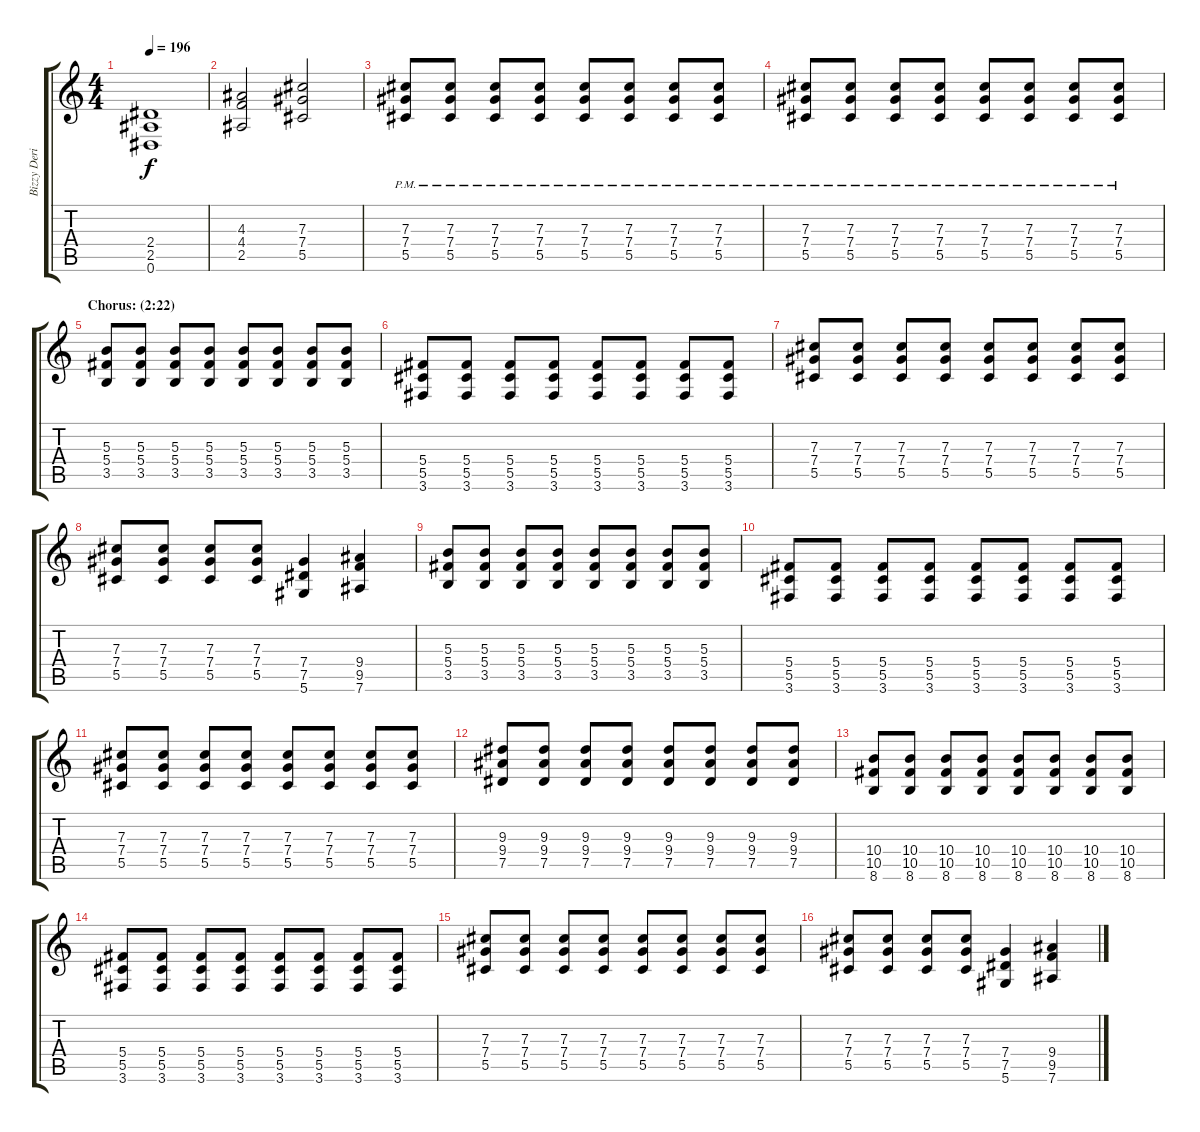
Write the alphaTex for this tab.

\track ("Bizzy Derick - Rythm Guitar" "Bizzy Deri") {instrument overdrivenguitar}
\staff {score tabs}
\tuning (Eb4 Bb3 Gb3 Db3 Ab2 Eb2) {hide}
\ts (4 4)
\tempo 196
\clef g2
\ks c
(2.4 2.5 0.6).1{dy f} |
(4.3 4.4 2.5).2 (7.3 7.4 5.5).2 |
(7.3{pm} 7.4{pm} 5.5{pm}).8 (7.3{pm} 7.4{pm} 5.5{pm}).8 (7.3{pm} 7.4{pm} 5.5{pm}).8 (7.3{pm} 7.4{pm} 5.5{pm}).8 (7.3{pm} 7.4{pm} 5.5{pm}).8 (7.3{pm} 7.4{pm} 5.5{pm}).8 (7.3{pm} 7.4{pm} 5.5{pm}).8 (7.3{pm} 7.4{pm} 5.5{pm}).8 |
(7.3{pm} 7.4{pm} 5.5{pm}).8 (7.3{pm} 7.4{pm} 5.5{pm}).8 (7.3{pm} 7.4{pm} 5.5{pm}).8 (7.3{pm} 7.4{pm} 5.5{pm}).8 (7.3{pm} 7.4{pm} 5.5{pm}).8 (7.3{pm} 7.4{pm} 5.5{pm}).8 (7.3{pm} 7.4{pm} 5.5{pm}).8 (7.3{pm} 7.4{pm} 5.5{pm}).8 |
\section ("" "Chorus: (2:22)")
(5.3 5.4 3.5).8 (5.3 5.4 3.5).8 (5.3 5.4 3.5).8 (5.3 5.4 3.5).8 (5.3 5.4 3.5).8 (5.3 5.4 3.5).8 (5.3 5.4 3.5).8 (5.3 5.4 3.5).8 |
(5.4 5.5 3.6).8 (5.4 5.5 3.6).8 (5.4 5.5 3.6).8 (5.4 5.5 3.6).8 (5.4 5.5 3.6).8 (5.4 5.5 3.6).8 (5.4 5.5 3.6).8 (5.4 5.5 3.6).8 |
(7.3 7.4 5.5).8 (7.3 7.4 5.5).8 (7.3 7.4 5.5).8 (7.3 7.4 5.5).8 (7.3 7.4 5.5).8 (7.3 7.4 5.5).8 (7.3 7.4 5.5).8 (7.3 7.4 5.5).8 |
(7.3 7.4 5.5).8 (7.3 7.4 5.5).8 (7.3 7.4 5.5).8 (7.3 7.4 5.5).8 (7.4 7.5 5.6).4 (9.4 9.5 7.6).4 |
(5.3 5.4 3.5).8 (5.3 5.4 3.5).8 (5.3 5.4 3.5).8 (5.3 5.4 3.5).8 (5.3 5.4 3.5).8 (5.3 5.4 3.5).8 (5.3 5.4 3.5).8 (5.3 5.4 3.5).8 |
(5.4 5.5 3.6).8 (5.4 5.5 3.6).8 (5.4 5.5 3.6).8 (5.4 5.5 3.6).8 (5.4 5.5 3.6).8 (5.4 5.5 3.6).8 (5.4 5.5 3.6).8 (5.4 5.5 3.6).8 |
(7.3 7.4 5.5).8 (7.3 7.4 5.5).8 (7.3 7.4 5.5).8 (7.3 7.4 5.5).8 (7.3 7.4 5.5).8 (7.3 7.4 5.5).8 (7.3 7.4 5.5).8 (7.3 7.4 5.5).8 |
(9.3 9.4 7.5).8 (9.3 9.4 7.5).8 (9.3 9.4 7.5).8 (9.3 9.4 7.5).8 (9.3 9.4 7.5).8 (9.3 9.4 7.5).8 (9.3 9.4 7.5).8 (9.3 9.4 7.5).8 |
(10.4 10.5 8.6).8 (10.4 10.5 8.6).8 (10.4 10.5 8.6).8 (10.4 10.5 8.6).8 (10.4 10.5 8.6).8 (10.4 10.5 8.6).8 (10.4 10.5 8.6).8 (10.4 10.5 8.6).8 |
(5.4 5.5 3.6).8 (5.4 5.5 3.6).8 (5.4 5.5 3.6).8 (5.4 5.5 3.6).8 (5.4 5.5 3.6).8 (5.4 5.5 3.6).8 (5.4 5.5 3.6).8 (5.4 5.5 3.6).8 |
(7.3 7.4 5.5).8 (7.3 7.4 5.5).8 (7.3 7.4 5.5).8 (7.3 7.4 5.5).8 (7.3 7.4 5.5).8 (7.3 7.4 5.5).8 (7.3 7.4 5.5).8 (7.3 7.4 5.5).8 |
(7.3 7.4 5.5).8 (7.3 7.4 5.5).8 (7.3 7.4 5.5).8 (7.3 7.4 5.5).8 (7.4 7.5 5.6).4 (9.4 9.5 7.6).4
